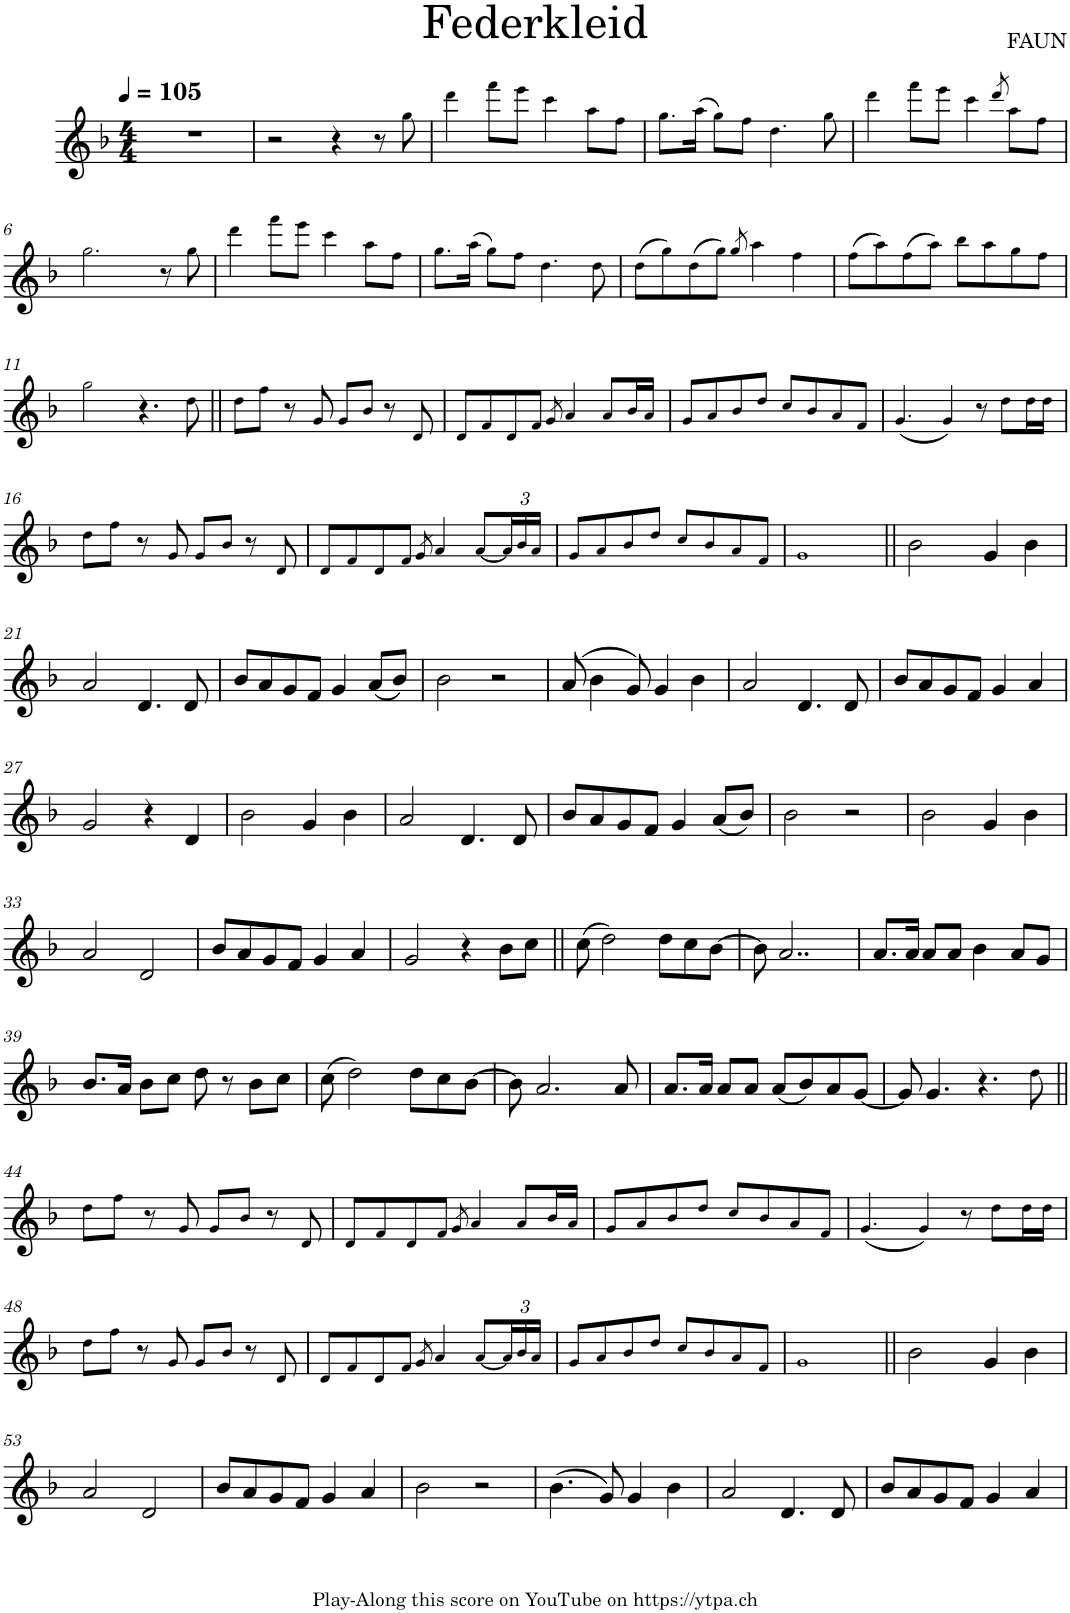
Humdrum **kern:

**kern
*part1
*staff1
*I"Piano
*I'Pno.
*clefG2
*k[b-]
*M4/4
*MM105
=1
1r
=2
2r
4r
8r
8gg!\
=3
4ddd!\
8fff!\L
8eee!\J
4ccc!\
8aa!\L
8ff!\J
=4
8.gg!\L
(16aa!\Jk
8gg!\L)
8ff!\J
4.dd!\
8gg!\
=5
4ddd!\
8fff!\L
8eee!\J
4ccc!\
8qddd/
8aa!\L
8ff!\J
!!LO:LB:g=z
=6
2.gg!\
8r
8gg!\
=7
4ddd!\
8fff!\L
8eee!\J
4ccc!\
8aa!\L
8ff!\J
=8
8.gg!\L
(16aa!\Jk
8gg!\L)
8ff!\J
4.dd!\
8dd!\
=9
(8dd!\L
8gg!\)
(8dd!\
8gg!\J)
8qgg/
4aa!\
4ff!\
=10
(8ff!\L
8aa!\)
(8ff!\
8aa!\J)
8bb-!\L
8aa!\
8gg!\
8ff!\J
!!LO:LB:g=z
=11
2gg!\
4.r
8dd!\
=12||
8dd!\L
8ff!\J
8r
8g!/
8g!/L
8b-!/J
8r
8d!/
=13
8d!/L
8f!/
8d!/
8f!/J
8qg/
4a!/
8a!/L
16b-!/L
16a!/JJ
=14
8g!/L
8a!/
8b-!/
8dd!/J
8cc!/L
8b-!/
8a!/
8f!/J
=15
(4.g!/
4g!/)
8r
8dd!\L
16dd!\L
16dd!\JJ
!!LO:LB:g=z
=16
8dd!\L
8ff!\J
8r
8g!/
8g!/L
8b-!/J
8r
8d!/
=17
8d!/L
8f!/
8d!/
8f!/J
8qg/
4a!/
[8a!/L
*Xbrackettup
24a!/L]
24b-!/
24a!/JJ
=18
8g!/L
8a!/
8b-!/
8dd!/J
8cc!/L
8b-!/
8a!/
8f!/J
=19
1g!
=20||
2b-\
4g/
4b-\
!!LO:LB:g=z
=21
2a/
4.d/
8d/
=22
8b-/L
8a/
8g/
8f/J
4g/
(8a/L
8b-/J)
=23
2b-\
2r
=24
(8a/
4b-\
8g/)
4g/
4b-\
=25
2a/
4.d/
8d/
=26
8b-/L
8a/
8g/
8f/J
4g/
4a/
!!LO:LB:g=z
=27
2g/
4r
4d/
=28
2b-\
4g/
4b-\
=29
2a/
4.d/
8d/
=30
8b-/L
8a/
8g/
8f/J
4g/
(8a/L
8b-/J)
=31
2b-\
2r
=32
2b-\
4g/
4b-\
!!LO:LB:g=z
=33
2a/
2d/
=34
8b-/L
8a/
8g/
8f/J
4g/
4a/
=35
2g/
4r
8b-\L
8cc\J
=36||
(8cc\
2dd\)
8dd\L
8cc\
[8b-\J
=37
8b-\]
2..a/
=38
8.a/L
16a/Jk
8a/L
8a/J
4b-\
8a/L
8g/J
!!LO:LB:g=z
=39
8.b-/L
16a/Jk
8b-\L
8cc\J
8dd\
8r
8b-\L
8cc\J
=40
(8cc\
2dd\)
8dd\L
8cc\
[8b-\J
=41
8b-\]
2.a/
8a/
=42
8.a/L
16a/Jk
8a/L
8a/J
(8a/L
8b-/)
8a/
[8g/J
=43
8g/]
4.g/
4.r
8dd!\
!!LO:LB:g=z
=44||
8dd!\L
8ff!\J
8r
8g!/
8g!/L
8b-!/J
8r
8d!/
=45
8d!/L
8f!/
8d!/
8f!/J
8qg/
4a!/
8a!/L
16b-!/L
16a!/JJ
=46
8g!/L
8a!/
8b-!/
8dd!/J
8cc!/L
8b-!/
8a!/
8f!/J
=47
(4.g!/
4g!/)
8r
8dd!\L
16dd!\L
16dd!\JJ
!!LO:LB:g=z
=48
8dd!\L
8ff!\J
8r
8g!/
8g!/L
8b-!/J
8r
8d!/
=49
8d!/L
8f!/
8d!/
8f!/J
8qg/
4a!/
[8a!/L
24a!/L]
24b-!/
24a!/JJ
=50
8g!/L
8a!/
8b-!/
8dd!/J
8cc!/L
8b-!/
8a!/
8f!/J
=51
1g!
=52||
2b-\
4g/
4b-\
!!LO:LB:g=z
=53
2a/
2d/
=54
8b-/L
8a/
8g/
8f/J
4g/
4a/
=55
2b-\
2r
=56
(4.b-\
8g/)
4g/
4b-\
=57
2a/
4.d/
8d/
=58
8b-/L
8a/
8g/
8f/J
4g/
4a/
=
*-
